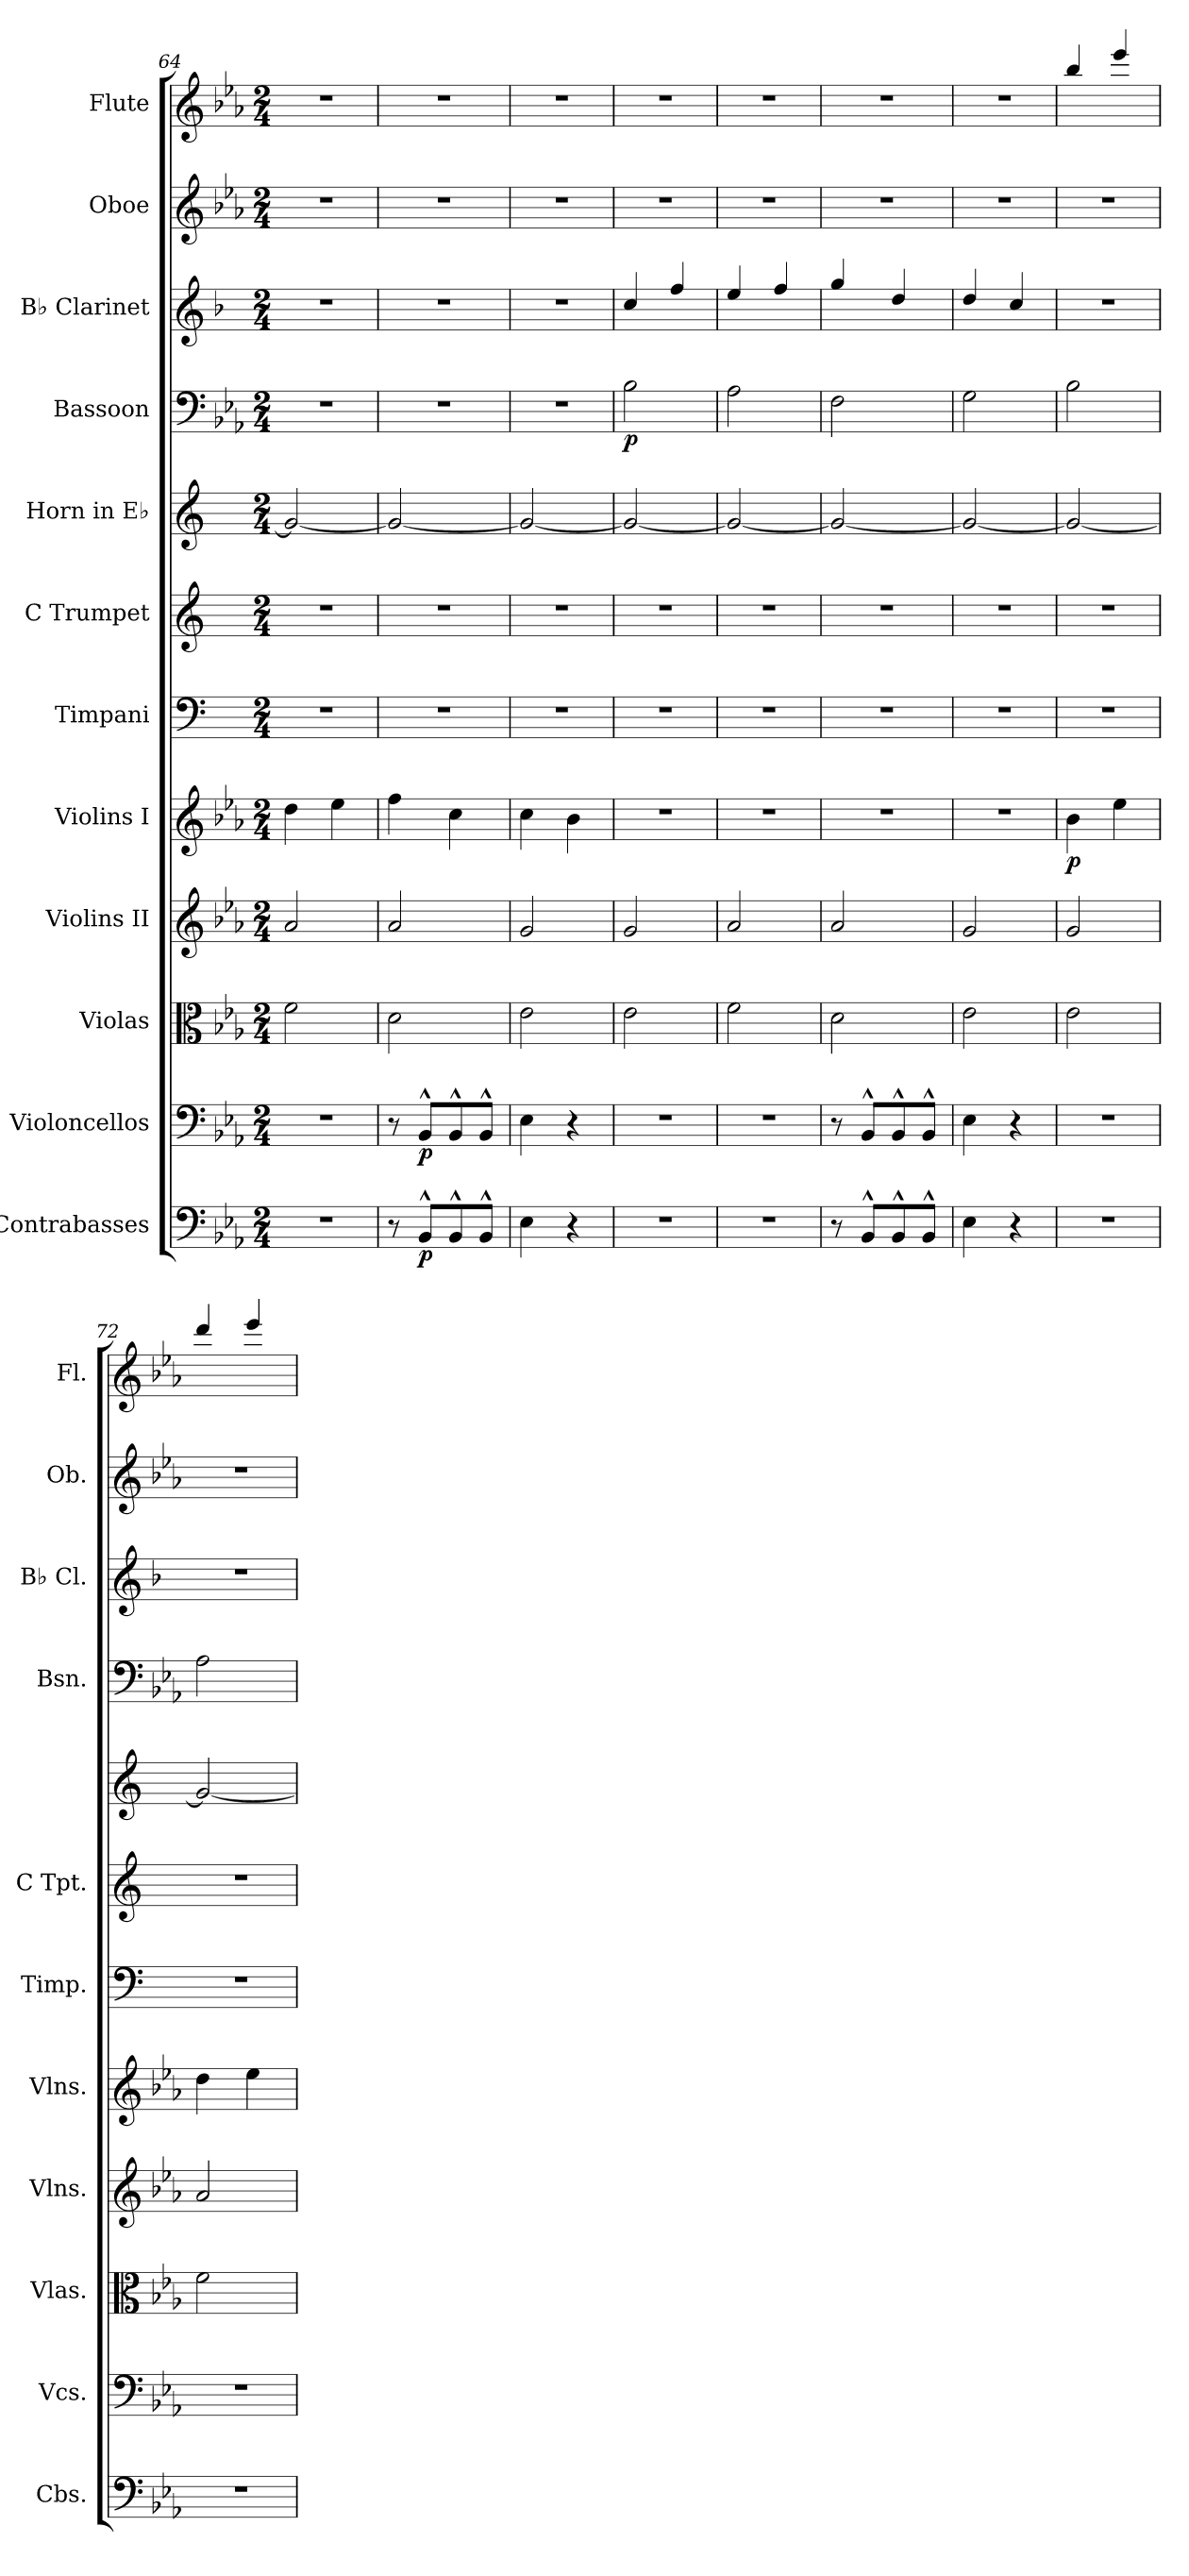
**kern	**dynam	**kern	**dynam	**kern	**kern	**kern	**dynam	**kern	**kern	**kern	**kern	**dynam	**kern	**kern	**kern
*part12	*part12	*part11	*part11	*part10	*part9	*part8	*part8	*part7	*part6	*part5	*part4	*part4	*part3	*part2	*part1
*staff12	*staff12	*staff11	*staff11	*staff10	*staff9	*staff8	*staff8	*staff7	*staff6	*staff5	*staff4	*staff4	*staff3	*staff2	*staff1
*I"Contrabasses	*	*I"Violoncellos	*	*I"Violas	*I"Violins II	*I"Violins I	*	*I"Timpani	*I"C Trumpet	*I"Horn in E♭	*I"Bassoon	*	*I"B♭ Clarinet	*I"Oboe	*I"Flute
*I'Cbs.	*	*I'Vcs.	*	*I'Vlas.	*I'Vlns.	*I'Vlns.	*	*I'Timp.	*I'C Tpt.	*	*I'Bsn.	*	*I'B♭ Cl.	*I'Ob.	*I'Fl.
*clefF4	*	*clefF4	*	*clefC3	*clefG2	*clefG2	*	*clefF4	*clefG2	*clefG2	*clefF4	*	*clefG2	*clefG2	*clefG2
*ITrd7c12	*	*	*	*	*	*	*	*	*	*ITrd4c7	*	*	*ITrd1c2	*	*
*k[b-e-a-]	*	*k[b-e-a-]	*	*k[b-e-a-]	*k[b-e-a-]	*k[b-e-a-]	*	*k[]	*k[]	*k[b-]	*k[b-e-a-]	*	*k[b-e-a-]	*k[b-e-a-]	*k[b-e-a-]
*M2/4	*	*M2/4	*	*M2/4	*M2/4	*M2/4	*	*M2/4	*M2/4	*M2/4	*M2/4	*	*M2/4	*M2/4	*M2/4
=64	=64	=64	=64	=64	=64	=64	=64	=64	=64	=64	=64	=64	=64	=64	=64
2r	.	2r	.	2f\	2a-/	4dd\	.	2r	2r	2c/_	2r	.	2r	2r	2r
.	.	.	.	.	.	4ee-\	.	.	.	.	.	.	.	.	.
!!LO:PB:g=z
=65	=65	=65	=65	=65	=65	=65	=65	=65	=65	=65	=65	=65	=65	=65	=65
8r	.	8r	.	2d\	2a-/	4ff\	.	2r	2r	2c/_	2r	.	2r	2r	2r
!	!LO:DY:b	!	!LO:DY:b	!	!	!	!	!	!	!	!	!	!	!	!
8BBB-^^/L	p	8BB-^^/L	p	.	.	.	.	.	.	.	.	.	.	.	.
8BBB-^^/	.	8BB-^^/	.	.	.	4cc\	.	.	.	.	.	.	.	.	.
8BBB-^^/J	.	8BB-^^/J	.	.	.	.	.	.	.	.	.	.	.	.	.
=66	=66	=66	=66	=66	=66	=66	=66	=66	=66	=66	=66	=66	=66	=66	=66
4EE-\	.	4E-\	.	2e-\	2g/	4cc\	.	2r	2r	2c/_	2r	.	2r	2r	2r
4r	.	4r	.	.	.	4b-\	.	.	.	.	.	.	.	.	.
=67	=67	=67	=67	=67	=67	=67	=67	=67	=67	=67	=67	=67	=67	=67	=67
!	!	!	!	!	!	!	!	!	!	!	!	!LO:DY:b	!	!	!
2r	.	2r	.	2e-\	2g/	2r	.	2r	2r	2c/_	2B-\	p	4b-/	2r	2r
.	.	.	.	.	.	.	.	.	.	.	.	.	4ee-/	.	.
=68	=68	=68	=68	=68	=68	=68	=68	=68	=68	=68	=68	=68	=68	=68	=68
2r	.	2r	.	2f\	2a-/	2r	.	2r	2r	2c/_	2A-\	.	4dd/	2r	2r
.	.	.	.	.	.	.	.	.	.	.	.	.	4ee-/	.	.
=69	=69	=69	=69	=69	=69	=69	=69	=69	=69	=69	=69	=69	=69	=69	=69
8r	.	8r	.	2d\	2a-/	2r	.	2r	2r	2c/_	2F\	.	4ff/	2r	2r
8BBB-^^/L	.	8BB-^^/L	.	.	.	.	.	.	.	.	.	.	.	.	.
8BBB-^^/	.	8BB-^^/	.	.	.	.	.	.	.	.	.	.	4cc/	.	.
8BBB-^^/J	.	8BB-^^/J	.	.	.	.	.	.	.	.	.	.	.	.	.
=70	=70	=70	=70	=70	=70	=70	=70	=70	=70	=70	=70	=70	=70	=70	=70
4EE-\	.	4E-\	.	2e-\	2g/	2r	.	2r	2r	2c/_	2G\	.	4cc/	2r	2r
4r	.	4r	.	.	.	.	.	.	.	.	.	.	4b-/	.	.
=71	=71	=71	=71	=71	=71	=71	=71	=71	=71	=71	=71	=71	=71	=71	=71
!	!	!	!	!	!	!	!LO:DY:b	!	!	!	!	!	!	!	!
2r	.	2r	.	2e-\	2g/	4b-\	p	2r	2r	2c/_	2B-\	.	2r	2r	4bb-/
.	.	.	.	.	.	4ee-\	.	.	.	.	.	.	.	.	4eee-/
=72	=72	=72	=72	=72	=72	=72	=72	=72	=72	=72	=72	=72	=72	=72	=72
2r	.	2r	.	2f\	2a-/	4dd\	.	2r	2r	2c/_	2A-\	.	2r	2r	4ddd/
.	.	.	.	.	.	4ee-\	.	.	.	.	.	.	.	.	4eee-/
=	=	=	=	=	=	=	=	=	=	=	=	=	=	=	=
*-	*-	*-	*-	*-	*-	*-	*-	*-	*-	*-	*-	*-	*-	*-	*-
